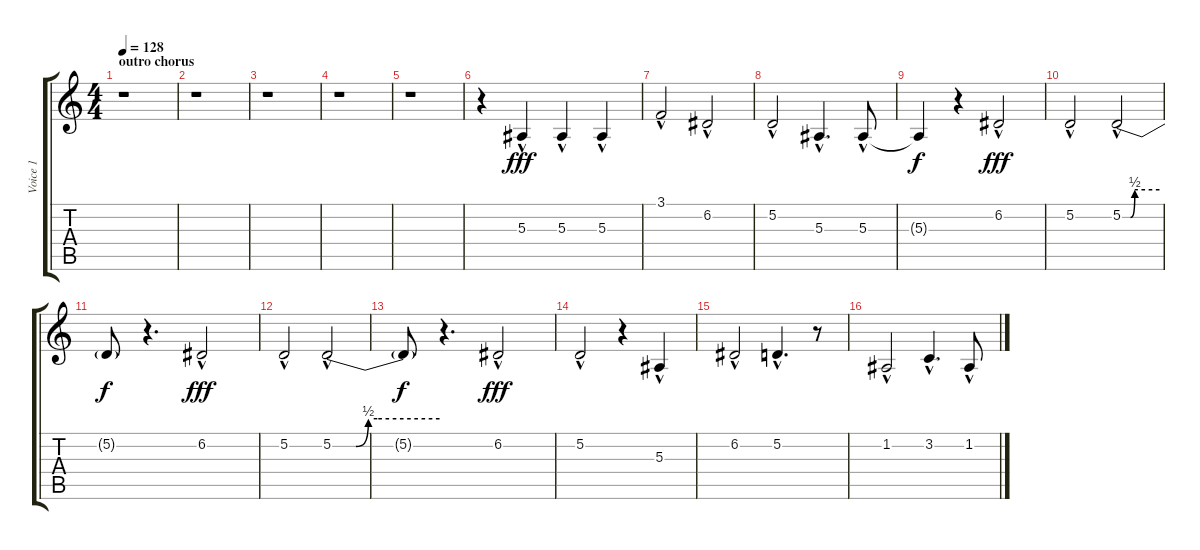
\track ("Voice 1" "Voice 1") {instrument flute}
\staff {score tabs}
\tuning (D4 A3 F3 C3 G2 C2) {hide}
\ts (4 4)
\section ("" "outro chorus")
\tempo 128
\clef g2
\ks c
r.1{dy fff} |
r.1 |
r.1 |
r.1 |
r.1 |
r.4 5.3{hac}.4 5.3{hac}.4 5.3{hac}.4 |
3.1{hac}.2 6.2{hac}.2 |
5.2{hac}.2 5.3{hac}.4{d} 5.3{hac}.8 |
5.3{t}.4{dy f} r.4 6.2{hac}.2{dy fff} |
5.2{hac}.2 5.2{be (custom 0 0 10 0 13 0 20 2 25 2 60 2) hac}.2 |
5.2{t}.8{dy f} r.4{d} 6.2{hac}.2{dy fff} |
5.2{hac}.2 5.2{be (custom 0 0 10 0 13 0 20 2 25 2 60 2) hac}.2 |
5.2{t}.8{dy f} r.4{d} 6.2{hac}.2{dy fff} |
5.2{hac}.2 r.4 5.3{hac}.4 |
6.2{hac}.2 5.2{hac}.4{d} r.8 |
1.2{hac}.2 3.2{hac}.4{d} 1.2{hac}.8
